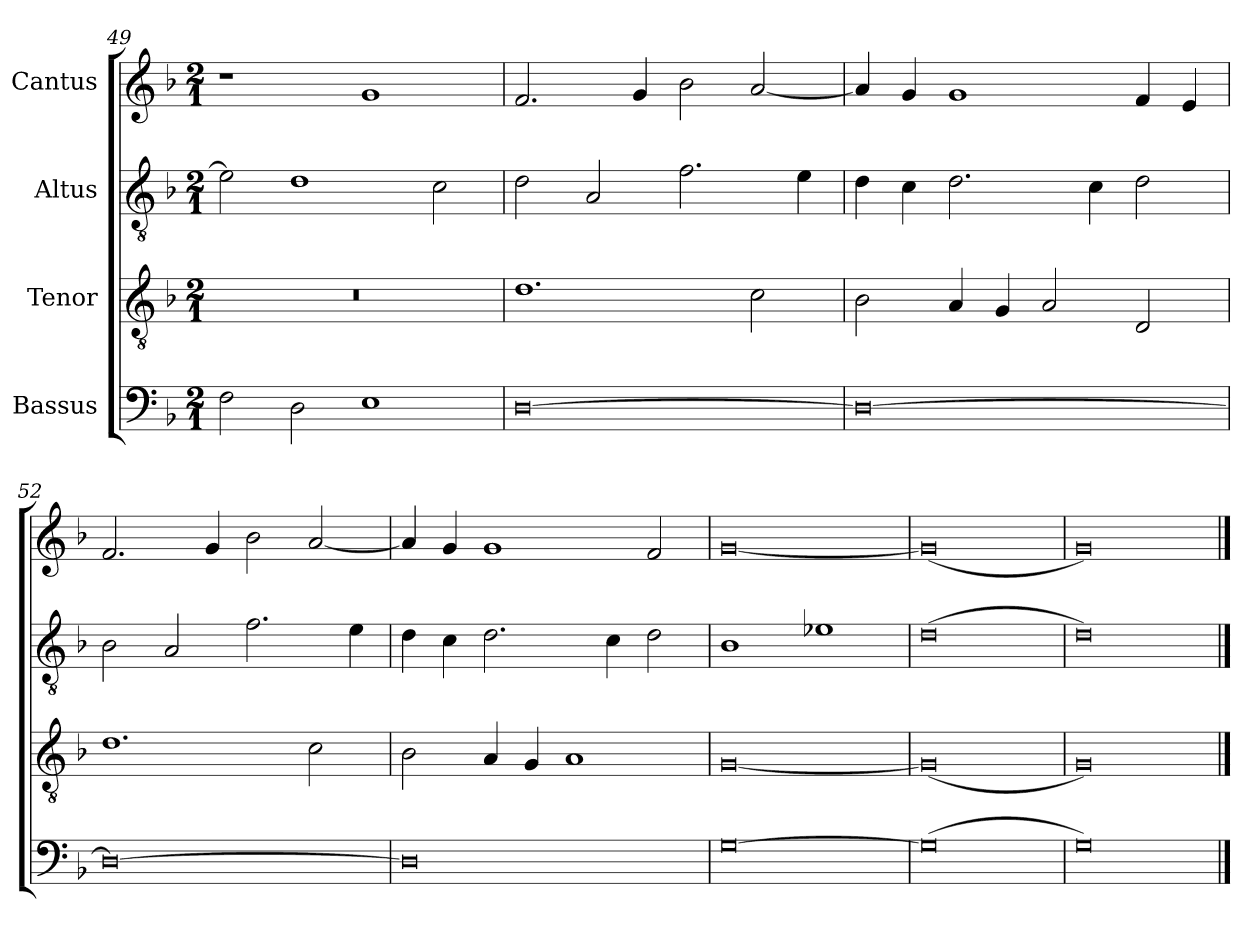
**kern	**kern	**kern	**kern
*part4	*part3	*part2	*part1
*staff4	*staff3	*staff2	*staff1
*I"Bassus	*I"Tenor	*I"Altus	*I"Cantus
*clefF4	*clefGv2	*clefGv2	*clefG2
*	*ITrd7c12	*ITrd7c12	*
*k[b-]	*k[b-]	*k[b-]	*k[b-]
*F:	*F:	*F:	*F:
*M2/1	*M2/1	*M2/1	*M2/1
=49	=49	=49	=49
!	!LO:N:vis=1	!	!
2Fi\	0r	2Ei\]	1r
2Di\	.	1Di	.
1Ei	.	.	1gi
.	.	2Ci\	.
=50	=50	=50	=50
[>0Di	1.Di	2Di\	2.fi/
.	.	2AAi/	.
.	.	.	4gi/
.	.	2.Fi\	2b-i\
.	2Ci\	.	[<2ai/
.	.	4Ei\	.
!!LO:LB:g=z
=51	=51	=51	=51
0Di_>	2BB-i\	4Di\	4ai/]
.	.	4Ci\	4gi/
.	4AAi/	2.Di\	1gi
.	4GGi/	.	.
.	2AAi/	.	.
.	.	4Ci\	.
.	2DDi/	2Di\	4fi/
.	.	.	4ei/
=52	=52	=52	=52
0Di_>	1.Di	2BB-i\	2.fi/
.	.	2AAi/	.
.	.	.	4gi/
.	.	2.Fi\	2b-i\
.	2Ci\	.	[<2ai/
.	.	4Ei\	.
=53	=53	=53	=53
0Di]	2BB-i\	4Di\	4ai/]
.	.	4Ci\	4gi/
.	4AAi/	2.Di\	1gi
.	4GGi/	.	.
.	1AAi	.	.
.	.	4Ci\	.
.	.	2Di\	2fi/
=54	=54	=54	=54
[>0Gi	[<0GGi	1BB-i	[<0gi
.	.	1E-Xi	.
=55	=55	=55	=55
(0Gi]	(0GGi]	(0Di	(0gi]
=56	=56	=56	=56
0Gi)	0GGi)	0Di)	0gi)
==	==	==	==
*-	*-	*-	*-
